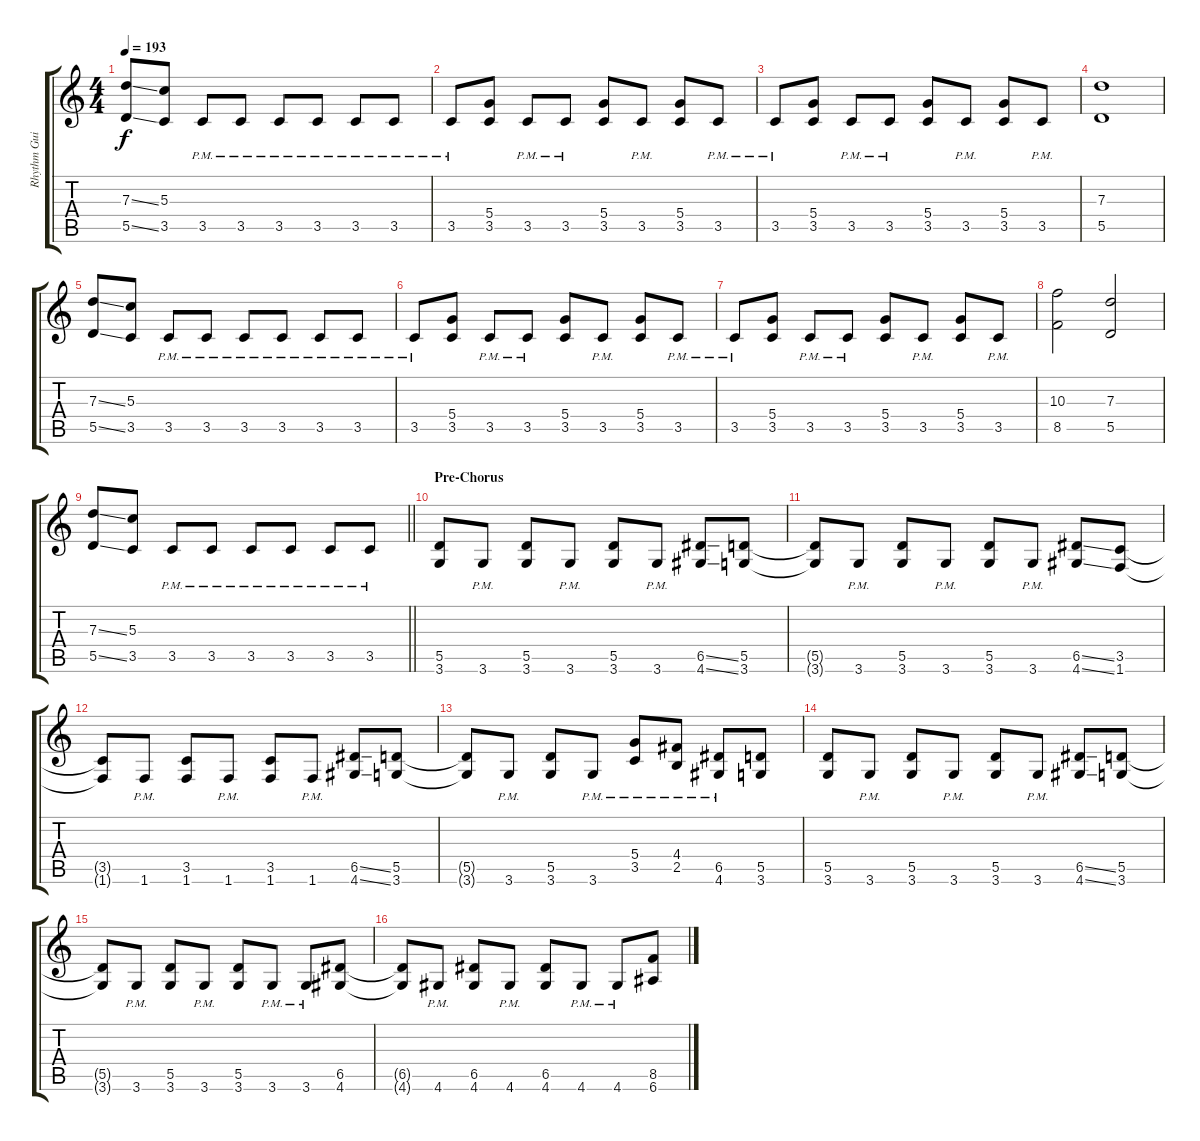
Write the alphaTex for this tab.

\track ("Rhythm Guitar II" "Rhythm Gui") {instrument overdrivenguitar}
\staff {score tabs}
\tuning (E4 B3 G3 D3 A2 E2) {hide}
\ts (4 4)
\tempo 193
\clef g2
\ks c
(7.3{ss} 5.5{ss}).8{dy f} (5.3 3.5).8 3.5{pm}.8 3.5{pm}.8 3.5{pm}.8 3.5{pm}.8 3.5{pm}.8 3.5{pm}.8 |
3.5{pm}.8 (5.4 3.5).8 3.5{pm}.8 3.5{pm}.8 (5.4 3.5).8 3.5{pm}.8 (5.4 3.5).8 3.5{pm}.8 |
3.5{pm}.8 (5.4 3.5).8 3.5{pm}.8 3.5{pm}.8 (5.4 3.5).8 3.5{pm}.8 (5.4 3.5).8 3.5{pm}.8 |
(7.3 5.5).1 |
(7.3{ss} 5.5{ss}).8 (5.3 3.5).8 3.5{pm}.8 3.5{pm}.8 3.5{pm}.8 3.5{pm}.8 3.5{pm}.8 3.5{pm}.8 |
3.5{pm}.8 (5.4 3.5).8 3.5{pm}.8 3.5{pm}.8 (5.4 3.5).8 3.5{pm}.8 (5.4 3.5).8 3.5{pm}.8 |
3.5{pm}.8 (5.4 3.5).8 3.5{pm}.8 3.5{pm}.8 (5.4 3.5).8 3.5{pm}.8 (5.4 3.5).8 3.5{pm}.8 |
(10.3 8.5).2 (7.3 5.5).2 |
\barLineRight lightlight
(7.3{ss} 5.5{ss}).8 (5.3 3.5).8 3.5{pm}.8 3.5{pm}.8 3.5{pm}.8 3.5{pm}.8 3.5{pm}.8 3.5{pm}.8 |
\section ("" "Pre-Chorus")
(5.5 3.6).8 3.6{pm}.8 (5.5 3.6).8 3.6{pm}.8 (5.5 3.6).8 3.6{pm}.8 (6.5{ss} 4.6{ss}).8 (5.5 3.6).8 |
(5.5{t} 3.6{t}).8 3.6{pm}.8 (5.5 3.6).8 3.6{pm}.8 (5.5 3.6).8 3.6{pm}.8 (6.5{ss} 4.6{ss}).8 (3.5 1.6).8 |
(3.5{t} 1.6{t}).8 1.6{pm}.8 (3.5 1.6).8 1.6{pm}.8 (3.5 1.6).8 1.6{pm}.8 (6.5{ss} 4.6{ss}).8 (5.5 3.6).8 |
(5.5{t} 3.6{t}).8 3.6{pm}.8 (5.5 3.6).8 3.6{pm}.8 (5.4{pm} 3.5{pm}).8 (4.4{pm} 2.5{pm}).8 (6.5{pm} 4.6{pm}).8 (5.5 3.6).8 |
(5.5 3.6).8 3.6{pm}.8 (5.5 3.6).8 3.6{pm}.8 (5.5 3.6).8 3.6{pm}.8 (6.5{ss} 4.6{ss}).8 (5.5 3.6).8 |
(5.5{t} 3.6{t}).8 3.6{pm}.8 (5.5 3.6).8 3.6{pm}.8 (5.5 3.6).8 3.6{pm}.8 3.6{pm}.8 (6.5 4.6).8 |
(6.5{t} 4.6{t}).8 4.6{pm}.8 (6.5 4.6).8 4.6{pm}.8 (6.5 4.6).8 4.6{pm}.8 4.6{pm}.8 (8.5 6.6).8
